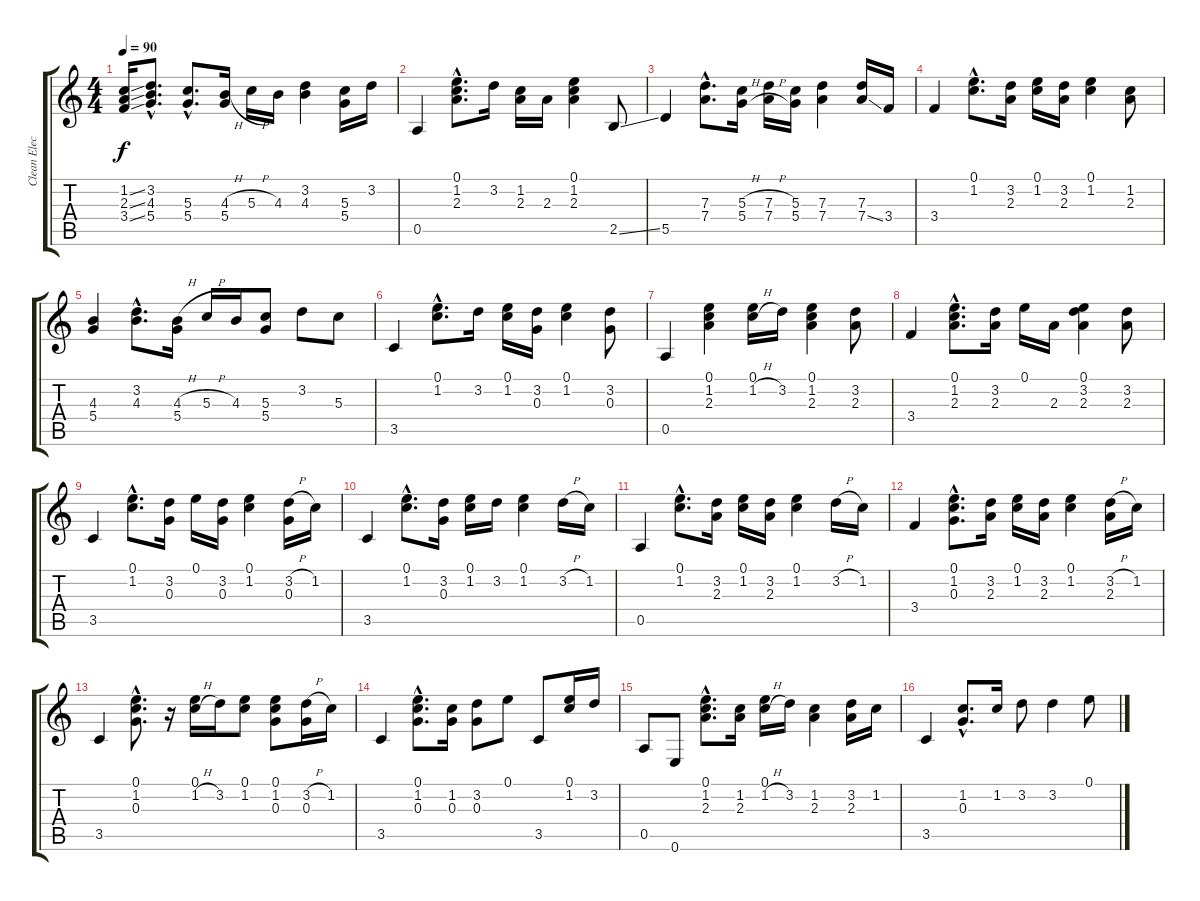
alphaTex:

\track ("Clean Electric" "Clean Elec") {instrument electricguitarclean}
\staff {score tabs}
\tuning (E4 B3 G3 D3 A2 E2) {hide}
\ts (4 4)
\tempo 90
\clef g2
\ks c
(1.2{ss} 2.3{ss} 3.4{ss}).16{dy f} (3.2{hac} 4.3{hac} 5.4{hac}).8{d} (5.3{hac} 5.4{hac}).8{d} (4.3{h} 5.4).16 5.3{h}.16 4.3.16 (3.2 4.3).4 (5.3 5.4).16 3.2.16 |
0.5.4 (0.1{hac} 1.2{hac} 2.3{hac}).8{d} 3.2.16 (1.2 2.3).16 2.3.16 (0.1 1.2 2.3).4 2.5{ss}.8 |
5.5.4 (7.3{hac} 7.4{hac}).8{d} (5.3{h} 5.4{h}).16 (7.3{h} 7.4{h}).16 (5.3 5.4).16 (7.3 7.4).4 (7.3 7.4{ss}).16 3.4.16 |
3.4.4 (0.1{hac} 1.2{hac}).8{d} (3.2 2.3).16 (0.1 1.2).16 (3.2 2.3).16 (0.1 1.2).4 (1.2 2.3).8 |
(4.3 5.4).4 (3.2{hac} 4.3{hac}).8{d} (4.3{h} 5.4).16 5.3{h}.16 4.3.16 (5.3 5.4).8 3.2.8 5.3.8 |
3.5.4 (0.1{hac} 1.2{hac}).8{d} 3.2.16 (0.1 1.2).16 (3.2 0.3).16 (0.1 1.2).4 (3.2 0.3).8 |
0.5.4 (0.1 1.2 2.3).4 (0.1 1.2{h}).16 3.2.16 (0.1 1.2 2.3).4 (3.2 2.3).8 |
3.4.4 (0.1{hac} 1.2{hac} 2.3{hac}).8{d} (3.2 2.3).16 0.1.16 2.3.16 (0.1 3.2 2.3).4 (3.2 2.3).8 |
3.5.4 (0.1{hac} 1.2{hac}).8{d} (3.2 0.3).16 0.1.16 (3.2 0.3).16 (0.1 1.2).4 (3.2{h} 0.3).16 1.2.16 |
3.5.4 (0.1{hac} 1.2{hac}).8{d} (3.2 0.3).16 (0.1 1.2).16 3.2.16 (0.1 1.2).4 3.2{h}.16 1.2.16 |
0.5.4 (0.1{hac} 1.2{hac}).8{d} (3.2 2.3).16 (0.1 1.2).16 (3.2 2.3).16 (0.1 1.2).4 3.2{h}.16 1.2.16 |
3.4.4 (0.1{hac} 1.2{hac} 0.3{hac}).8{d} (3.2 2.3).16 (0.1 1.2).16 (3.2 2.3).16 (0.1 1.2).4 (3.2{h} 2.3).16 1.2.16 |
3.5.4 (0.1{hac} 1.2{hac} 0.3{hac}).8{d} r.16 (0.1 1.2{h}).16 3.2.16 (0.1 1.2).8 (0.1 1.2 0.3).8 (3.2{h} 0.3).16 1.2.16 |
3.5.4 (0.1{hac} 1.2{hac} 0.3{hac}).8{d} (1.2 0.3).16 (3.2 0.3).8 0.1.8 3.5.8 (0.1 1.2).16 3.2.16 |
0.5.8 0.6.8 (0.1{hac} 1.2{hac} 2.3{hac}).8{d} (1.2 2.3).16 (0.1 1.2{h}).16 3.2.16 (1.2 2.3).4 (3.2 2.3).16 1.2.16 |
3.5.4 (1.2{hac} 0.3{hac}).8{d} 1.2.16 3.2.8 3.2.4 0.1.8
